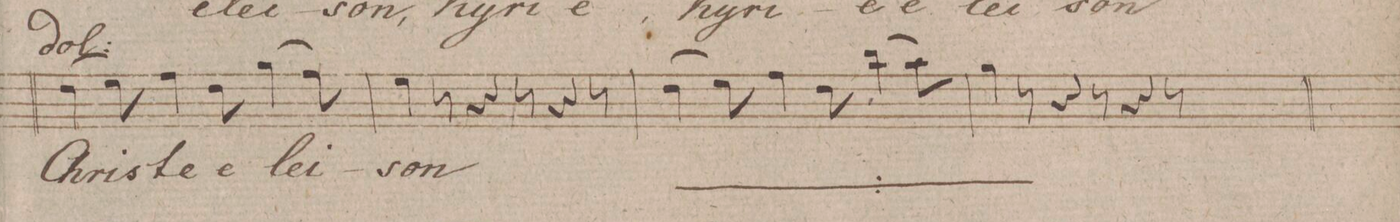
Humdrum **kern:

**kern	**dynam	**text
*I"Soprano.	*	*
*clefC1	*	*
*k[f#]	*	*
*M9/8	*	*
(4b\	.	Chri-
8cc\)	.	.
4dd\	.	-ste
8b\	.	e-
(4ee\	.	-lei-
8dd\)	.	.
=25	=25	=25
4cc\	.	-son
8r	.	.
4r	.	.
8r	.	.
4r	.	.
8r	.	.
=26	=26	=26
*	*	*ij
(4b\	.	Chri-
8cc\)	.	.
4dd\	.	-ste
8b\	.	e-
(4gg\	.	-lei-
8ff#\)	.	.
=27	=27	=27
4ee\	.	-son
*	*	*Xij
8r	.	.
4r	.	.
8r	.	.
4r	.	.
8r	.	.
=28	=28	=28
*-	*-	*-
